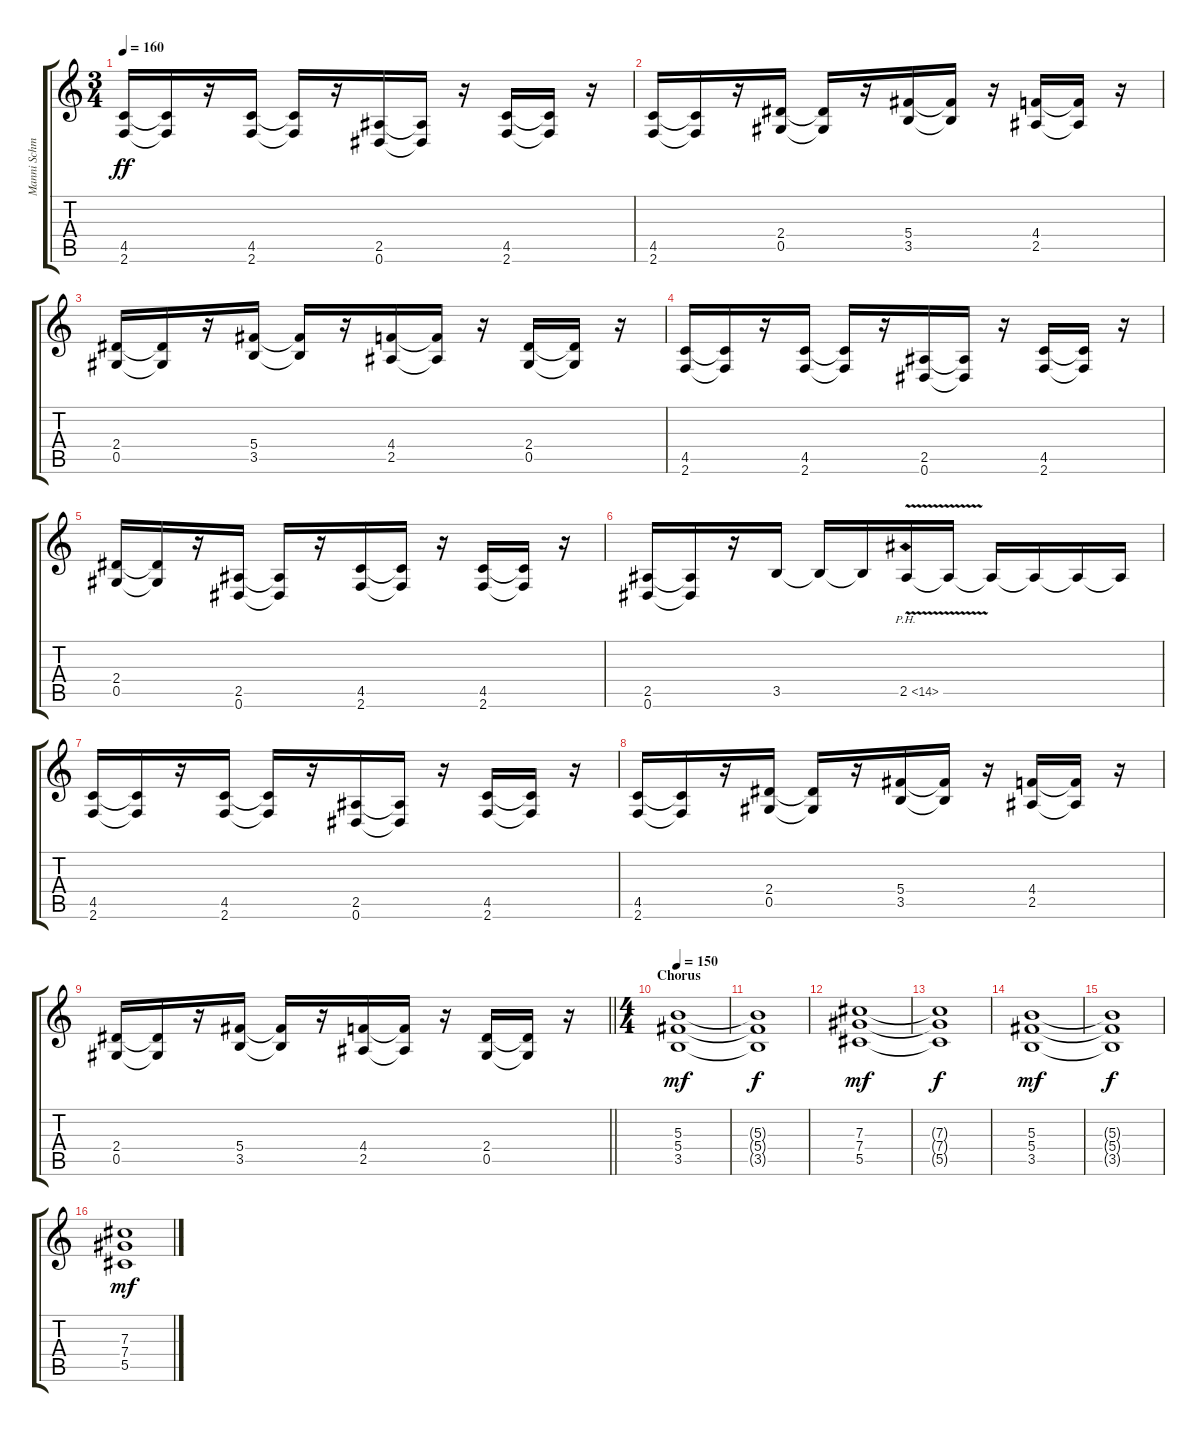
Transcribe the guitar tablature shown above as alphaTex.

\track ("Manni Schmidt" "Manni Schm") {instrument distortionguitar}
\staff {score tabs}
\tuning (Eb4 Bb3 Gb3 Db3 Ab2 Eb2) {hide}
\ts (3 4)
\tempo 160
\clef g2
\ks c
(4.5 2.6).16{dy ff instrument distortionguitar} (4.5{t} 2.6{t}).16 r.16 (4.5 2.6).16 (4.5{t} 2.6{t}).16 r.16 (2.5 0.6).16 (2.5{t} 0.6{t}).16 r.16 (4.5 2.6).16 (4.5{t} 2.6{t}).16 r.16 |
(4.5 2.6).16 (4.5{t} 2.6{t}).16 r.16 (2.4 0.5).16 (2.4{t} 0.5{t}).16 r.16 (5.4 3.5).16 (5.4{t} 3.5{t}).16 r.16 (4.4 2.5).16 (4.4{t} 2.5{t}).16 r.16 |
(2.4 0.5).16 (2.4{t} 0.5{t}).16 r.16 (5.4 3.5).16 (5.4{t} 3.5{t}).16 r.16 (4.4 2.5).16 (4.4{t} 2.5{t}).16 r.16 (2.4 0.5).16 (2.4{t} 0.5{t}).16 r.16 |
(4.5 2.6).16 (4.5{t} 2.6{t}).16 r.16 (4.5 2.6).16 (4.5{t} 2.6{t}).16 r.16 (2.5 0.6).16 (2.5{t} 0.6{t}).16 r.16 (4.5 2.6).16 (4.5{t} 2.6{t}).16 r.16 |
(2.4 0.5).16 (2.4{t} 0.5{t}).16 r.16 (2.5 0.6).16 (2.5{t} 0.6{t}).16 r.16 (4.5 2.6).16 (4.5{t} 2.6{t}).16 r.16 (4.5 2.6).16 (4.5{t} 2.6{t}).16 r.16 |
(2.5 0.6).16 (2.5{t} 0.6{t}).16 r.16 3.5.16 3.5{t}.16 3.5{t}.16 2.5{ph 12 v}.16{instrument guitarharmonics} 2.5{t}.16 2.5{t}.16 2.5{t}.16 2.5{t}.16 2.5{t}.16 |
(4.5 2.6).16{instrument distortionguitar} (4.5{t} 2.6{t}).16 r.16 (4.5 2.6).16 (4.5{t} 2.6{t}).16 r.16 (2.5 0.6).16 (2.5{t} 0.6{t}).16 r.16 (4.5 2.6).16 (4.5{t} 2.6{t}).16 r.16 |
(4.5 2.6).16 (4.5{t} 2.6{t}).16 r.16 (2.4 0.5).16 (2.4{t} 0.5{t}).16 r.16 (5.4 3.5).16 (5.4{t} 3.5{t}).16 r.16 (4.4 2.5).16 (4.4{t} 2.5{t}).16 r.16 |
\barLineRight lightlight
(2.4 0.5).16 (2.4{t} 0.5{t}).16 r.16 (5.4 3.5).16 (5.4{t} 3.5{t}).16 r.16 (4.4 2.5).16 (4.4{t} 2.5{t}).16 r.16 (2.4 0.5).16 (2.4{t} 0.5{t}).16 r.16 |
\ts (4 4)
\section ("" "Chorus")
\tempo 150
(5.3 5.4 3.5).1{dy mf} |
(5.3{t} 5.4{t} 3.5{t}).1{dy f} |
(7.3 7.4 5.5).1{dy mf} |
(7.3{t} 7.4{t} 5.5{t}).1{dy f} |
(5.3 5.4 3.5).1{dy mf} |
(5.3{t} 5.4{t} 3.5{t}).1{dy f} |
(7.3 7.4 5.5).1{dy mf}
